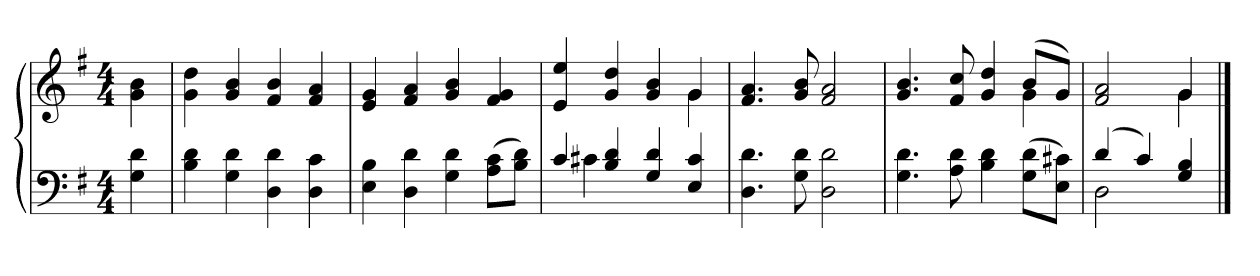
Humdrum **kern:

**kern	**kern
*part2	*part1
*staff2	*staff1
*clefF4	*clefG2
*k[f#]	*k[f#]
*G:	*G:
*M4/4	*M4/4
*MM113	*MM113
=1	=1
4G\ 4d\	4g\ 4b\
=2	=2
4B\ 4d\	4g\ 4dd\
4G\ 4d\	4g/ 4b/
4D\ 4d\	4f#/ 4b/
4D\ 4c\	4f#/ 4a/
=3	=3
4E\ 4B\	4e/ 4g/
4D\ 4d\	4f#/ 4a/
4G\ 4d\	4g/ 4b/
(>8A\ 8c\L	4f#/ 4g/
8B\ 8d\J)	.
=4	=4
*^	*^
4c/	4c#X\	4e/ 4ee/	2.ryy
4B/ 4d/	2.ryy	4g/ 4dd/	.
4G/ 4d/	.	4g/ 4b/	.
4E/ 4c#/	.	4g/	4g\
*v	*v	*	*
*	*v	*v
=5	=5
4.D\ 4.d\	4.f#/ 4.a/
8G\ 8d\	8g/ 8b/
2D\ 2d\	2f#/ 2a/
=6	=6
*	*^
4.G\ 4.d\	4.g/ 4.b/	2.ryy
8A\ 8d\	8f#/ 8cc/	.
4B\ 4d\	4g/ 4dd/	.
(>8G\ 8d\L	(>8b/L	4g\
8E\ 8c#X\J)	8g/J)	.
=7	=7	=7
*^	*	*
(>4d/	2D\	2f#/ 2a/	2ryy
4c/)	.	.	.
4G/ 4B/	4ryy	4g/	4g\
*v	*v	*	*
*	*v	*v
==	==
*-	*-
